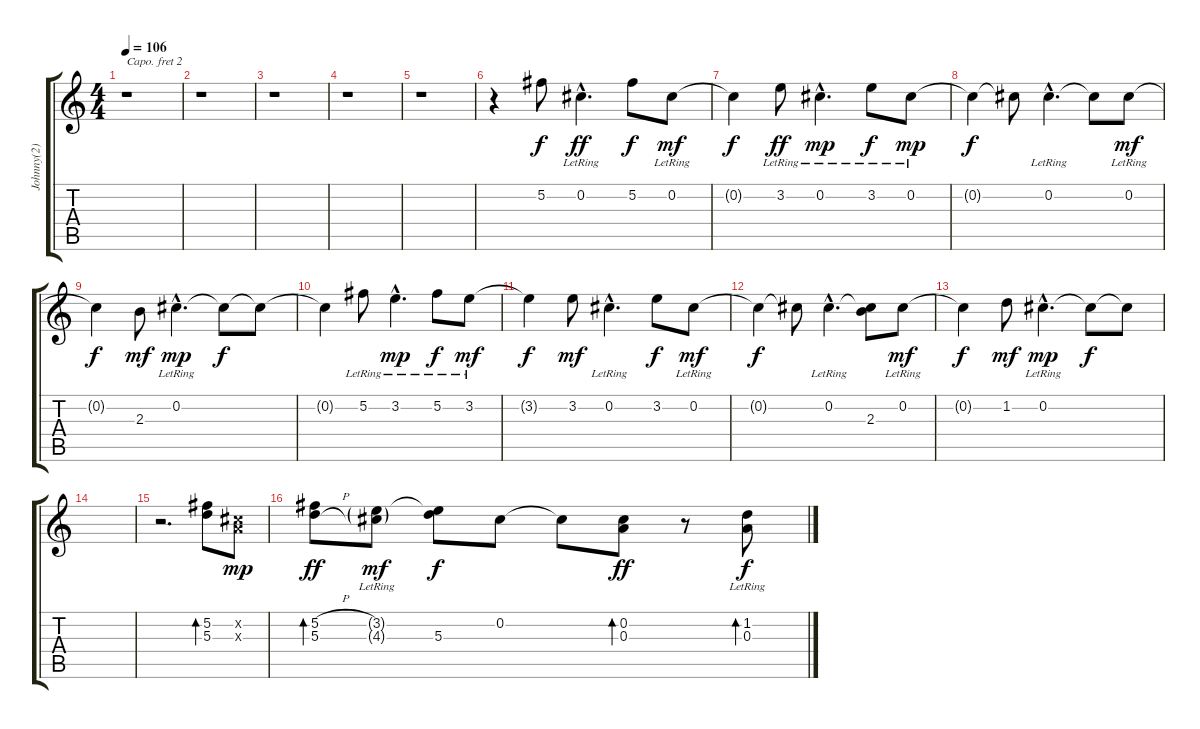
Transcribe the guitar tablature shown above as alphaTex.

\track ("Johnny(2)" "Johnny(2)") {instrument electricguitarclean}
\staff {score tabs}
\capo 2
\tuning (E4 B3 G3 D3 A2 E2) {hide}
\ts (4 4)
\tempo 106
\clef g2
\ks c
r.1{dy f} |
r.1 |
r.1 |
r.1 |
r.1 |
r.4 5.2.8{volume 16 balance 6} 0.2{hac lr}.4{d dy ff balance 8} 5.2.8{dy f balance 6} 0.2{lr}.8{dy mf balance 12} |
0.2{t}.4{dy f} 3.2{lr}.8{dy ff balance 8} 0.2{hac lr}.4{d dy mp balance 6} 3.2{lr}.8{dy f balance 8} 0.2{lr}.8{dy mp balance 10} |
0.2{t}.4{dy f} 0.2{t}.8 0.2{hac lr}.4{d balance 10} 0.2{t}.8 0.2{lr}.8{dy mf balance 8} |
0.2{t}.4{dy f} 2.3.8{dy mf balance 12} 0.2{hac lr}.4{d dy mp balance 4} 0.2{t}.8{dy f} 0.2{t}.8 |
0.2{t}.4 5.2{lr}.8{balance 8} 3.2{hac lr}.4{d dy mp balance 4} 5.2{lr}.8{dy f balance 8} 3.2{lr}.8{dy mf balance 12} |
3.2{t}.4{dy f} 3.2.8{dy mf balance 8} 0.2{hac lr}.4{d balance 6} 3.2.8{dy f balance 8} 0.2{lr}.8{dy mf balance 10} |
0.2{t}.4{dy f} 0.2{t}.8 0.2{hac lr}.4{d balance 10} (0.2{t} 2.3).8 0.2{lr}.8{dy mf balance 8} |
0.2{t}.4{dy f} 1.2.8{dy mf balance 12} 0.2{hac lr}.4{d dy mp} 0.2{t}.8{dy f} 0.2{t}.8 |
|
r.2{d} (5.2 5.3).8{bd 30 balance 8} (0.2{x} 0.3{x}).8{dy mp} |
(5.2{h} 5.3{h}).8{bd 30 dy ff} (3.2{g lr} 4.3{g lr}).8{dy mf} (3.2{t} 5.3).8{dy f} 0.2.8 0.2{t}.8 (0.2 0.3).8{bd 60 dy ff} r.8 (1.2 0.3{lr}).8{bd 30 dy f}
